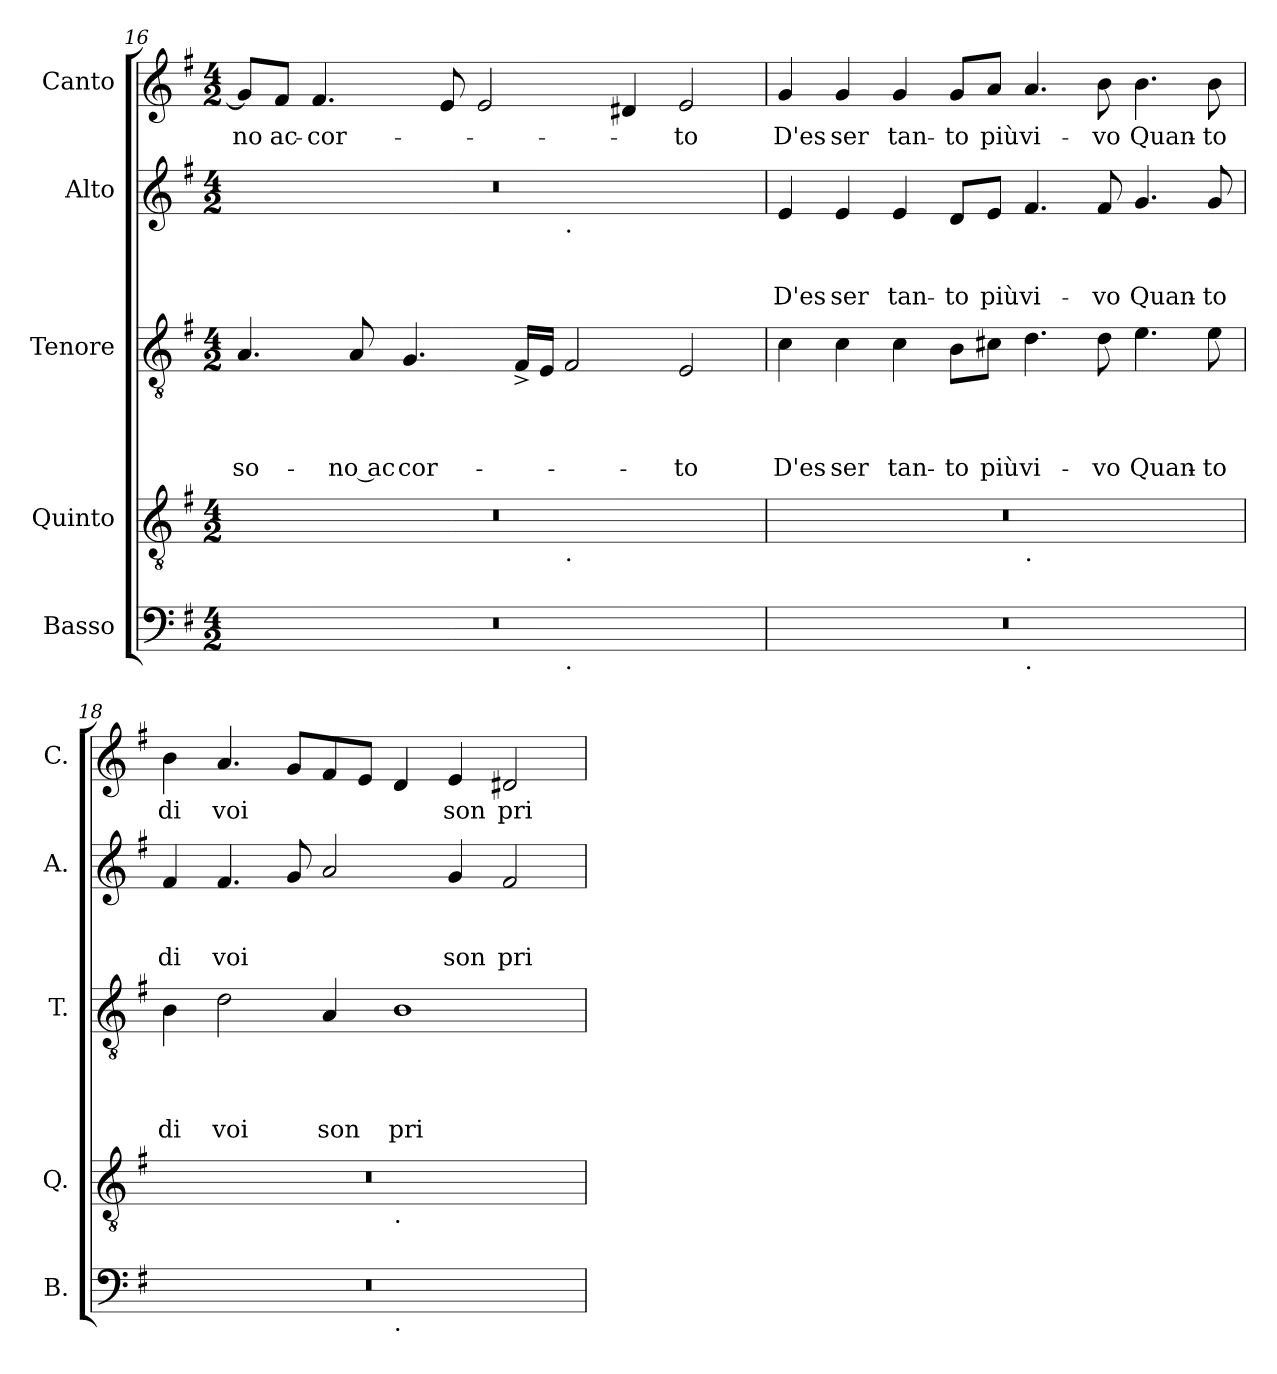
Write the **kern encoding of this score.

**kern	**kern	**kern	**text	**text	**text	**text	**kern	**text	**text	**text	**kern	**text
*part5	*part4	*part3	*part3	*part3	*part3	*part3	*part2	*part2	*part2	*part2	*part1	*part1
*staff5	*staff4	*staff3	*staff3	*staff3	*staff3	*staff3	*staff2	*staff2	*staff2	*staff2	*staff1	*staff1
*I"Basso	*I"Quinto	*I"Tenore	*	*	*	*	*I"Alto	*	*	*	*I"Canto	*
*I'B.	*I'Q.	*I'T.	*	*	*	*	*I'A.	*	*	*	*I'C.	*
*clefF4	*clefGv2	*clefGv2	*	*	*	*	*clefG2	*	*	*	*clefG2	*
*k[f#]	*k[f#]	*k[f#]	*	*	*	*	*k[f#]	*	*	*	*k[f#]	*
*G:	*G:	*G:	*	*	*	*	*G:	*	*	*	*G:	*
*M4/2	*M4/2	*M4/2	*	*	*	*	*M4/2	*	*	*	*M4/2	*
=16	=16	=16	=16	=16	=16	=16	=16	=16	=16	=16	=16	=16
!	!	!	!	!	!	!LO:LY:b	!	!	!	!	!	!LO:LY:b
*^	*^	*	*	*	*	*	*^	*	*	*	*	*
0r	1ryy	0r	1ryy	4.A/	.	.	.	so-	0r	1ryy	.	.	.	8g/L]	-no
!	!	!	!	!	!	!	!	!	!	!	!	!	!	!	!LO:LY:b
.	.	.	.	.	.	.	.	.	.	.	.	.	.	8f#/J	ac-
!	!	!	!	!	!	!	!	!	!	!	!	!	!	!	!LO:LY:b
.	.	.	.	.	.	.	.	.	.	.	.	.	.	4.f#/	-cor-
!	!	!	!	!	!	!	!	!LO:LY:b:rj	!	!	!	!	!	!	!
.	.	.	.	8A/	.	.	.	-no ac	.	.	.	.	.	.	.
!	!	!	!	!	!	!	!	!LO:LY:b	!	!	!	!	!	!	!
.	.	.	.	4.G/	.	.	.	cor-	.	.	.	.	.	.	.
.	.	.	.	.	.	.	.	.	.	.	.	.	.	8e/	.
.	.	.	.	.	.	.	.	.	.	.	.	.	.	2e/	.
.	.	.	.	16F#^</LL	.	.	.	.	.	.	.	.	.	.	.
.	.	.	.	16E/JJ	.	.	.	.	.	.	.	.	.	.	.
!	!	!	!	!	!	!	!	!	!	!LO:TX:b:t=.	!	!	!	!	!
!	!	!	!LO:TX:b:t=.	!	!	!	!	!	!	!	!	!	!	!	!
!	!LO:TX:b:t=.	!	!	!	!	!	!	!	!	!	!	!	!	!	!
.	1ryy	.	1ryy	2F#/	.	.	.	.	.	1ryy	.	.	.	.	.
.	.	.	.	.	.	.	.	.	.	.	.	.	.	4d#X/	.
!	!	!	!	!	!	!	!	!LO:LY:b	!	!	!	!	!	!	!LO:LY:b
.	.	.	.	2E/	.	.	.	-to	.	.	.	.	.	2e/	-to
=17	=17	=17	=17	=17	=17	=17	=17	=17	=17	=17	=17	=17	=17	=17	=17
!	!	!	!	!	!	!	!	!LO:LY:b	!	!	!	!	!LO:LY:b	!	!LO:LY:b
*	*	*	*	*	*	*	*	*	*v	*v	*	*	*	*	*
0r	1ryy	0r	1ryy	4c\	.	.	.	D'es	4e/	.	.	D'es	4g/	D'es
!	!	!	!	!	!	!	!	!LO:LY:b	!	!	!	!LO:LY:b	!	!LO:LY:b
.	.	.	.	4c\	.	.	.	ser	4e/	.	.	ser	4g/	ser
!	!	!	!	!	!	!	!	!LO:LY:b	!	!	!	!LO:LY:b	!	!LO:LY:b
.	.	.	.	4c\	.	.	.	tan-	4e/	.	.	tan-	4g/	tan-
!	!	!	!	!	!	!	!	!LO:LY:b	!	!	!	!LO:LY:b	!	!LO:LY:b
.	.	.	.	8B\L	.	.	.	-to	8d/L	.	.	-to	8g/L	-to
!	!	!	!	!	!	!	!	!LO:LY:b	!	!	!	!LO:LY:b	!	!LO:LY:b
.	.	.	.	8c#X\J	.	.	.	più	8e/J	.	.	più	8a/J	più
!	!	!	!LO:TX:b:t=.	!	!	!	!	!	!	!	!	!	!	!
!	!LO:TX:b:t=.	!	!	!	!	!	!	!	!	!	!	!	!	!
!	!	!	!	!	!	!	!	!LO:LY:b	!	!	!	!LO:LY:b	!	!LO:LY:b
.	1ryy	.	1ryy	4.d\	.	.	.	vi-	4.f#/	.	.	vi-	4.a/	vi-
!	!	!	!	!	!	!	!	!LO:LY:b	!	!	!	!LO:LY:b	!	!LO:LY:b
.	.	.	.	8d\	.	.	.	-vo	8f#/	.	.	-vo	8b\	-vo
!	!	!	!	!	!	!	!	!LO:LY:b	!	!	!	!LO:LY:b	!	!LO:LY:b
.	.	.	.	4.e\	.	.	.	Quan-	4.g/	.	.	Quan-	4.b\	Quan-
!	!	!	!	!	!	!	!	!LO:LY:b	!	!	!	!LO:LY:b	!	!LO:LY:b
.	.	.	.	8e\	.	.	.	-to	8g/	.	.	-to	8b\	-to
!!LO:PB:g=z
=18	=18	=18	=18	=18	=18	=18	=18	=18	=18	=18	=18	=18	=18	=18
!	!	!	!	!	!	!	!	!LO:LY:b	!	!	!	!LO:LY:b	!	!LO:LY:b
0r	1ryy	0r	1ryy	4B\	.	.	.	di	4f#/	.	.	di	4b\	di
!	!	!	!	!	!	!	!	!LO:LY:b	!	!	!	!LO:LY:b	!	!LO:LY:b
.	.	.	.	2d\	.	.	.	voi	4.f#/	.	.	voi	4.a/	voi
.	.	.	.	.	.	.	.	.	8g/	.	.	.	8g/L	.
!	!	!	!	!	!	!	!	!LO:LY:b	!	!	!	!	!	!
.	.	.	.	4A/	.	.	.	son	2a/	.	.	.	8f#/	.
.	.	.	.	.	.	.	.	.	.	.	.	.	8e/J	.
!	!	!	!LO:TX:b:t=.	!	!	!	!	!	!	!	!	!	!	!
!	!LO:TX:b:t=.	!	!	!	!	!	!	!	!	!	!	!	!	!
!	!	!	!	!	!	!	!	!LO:LY:b	!	!	!	!	!	!
.	1ryy	.	1ryy	1B	.	.	.	pri-	.	.	.	.	4d/	.
!	!	!	!	!	!	!	!	!	!	!	!	!LO:LY:b	!	!LO:LY:b
.	.	.	.	.	.	.	.	.	4g/	.	.	son	4e/	son
!	!	!	!	!	!	!	!	!	!	!	!	!LO:LY:b	!	!LO:LY:b
.	.	.	.	.	.	.	.	.	2f#/	.	.	pri-	2d#X/	pri-
*v	*v	*	*	*	*	*	*	*	*	*	*	*	*	*
*	*v	*v	*	*	*	*	*	*	*	*	*	*	*
=	=	=	=	=	=	=	=	=	=	=	=	=
*-	*-	*-	*-	*-	*-	*-	*-	*-	*-	*-	*-	*-
